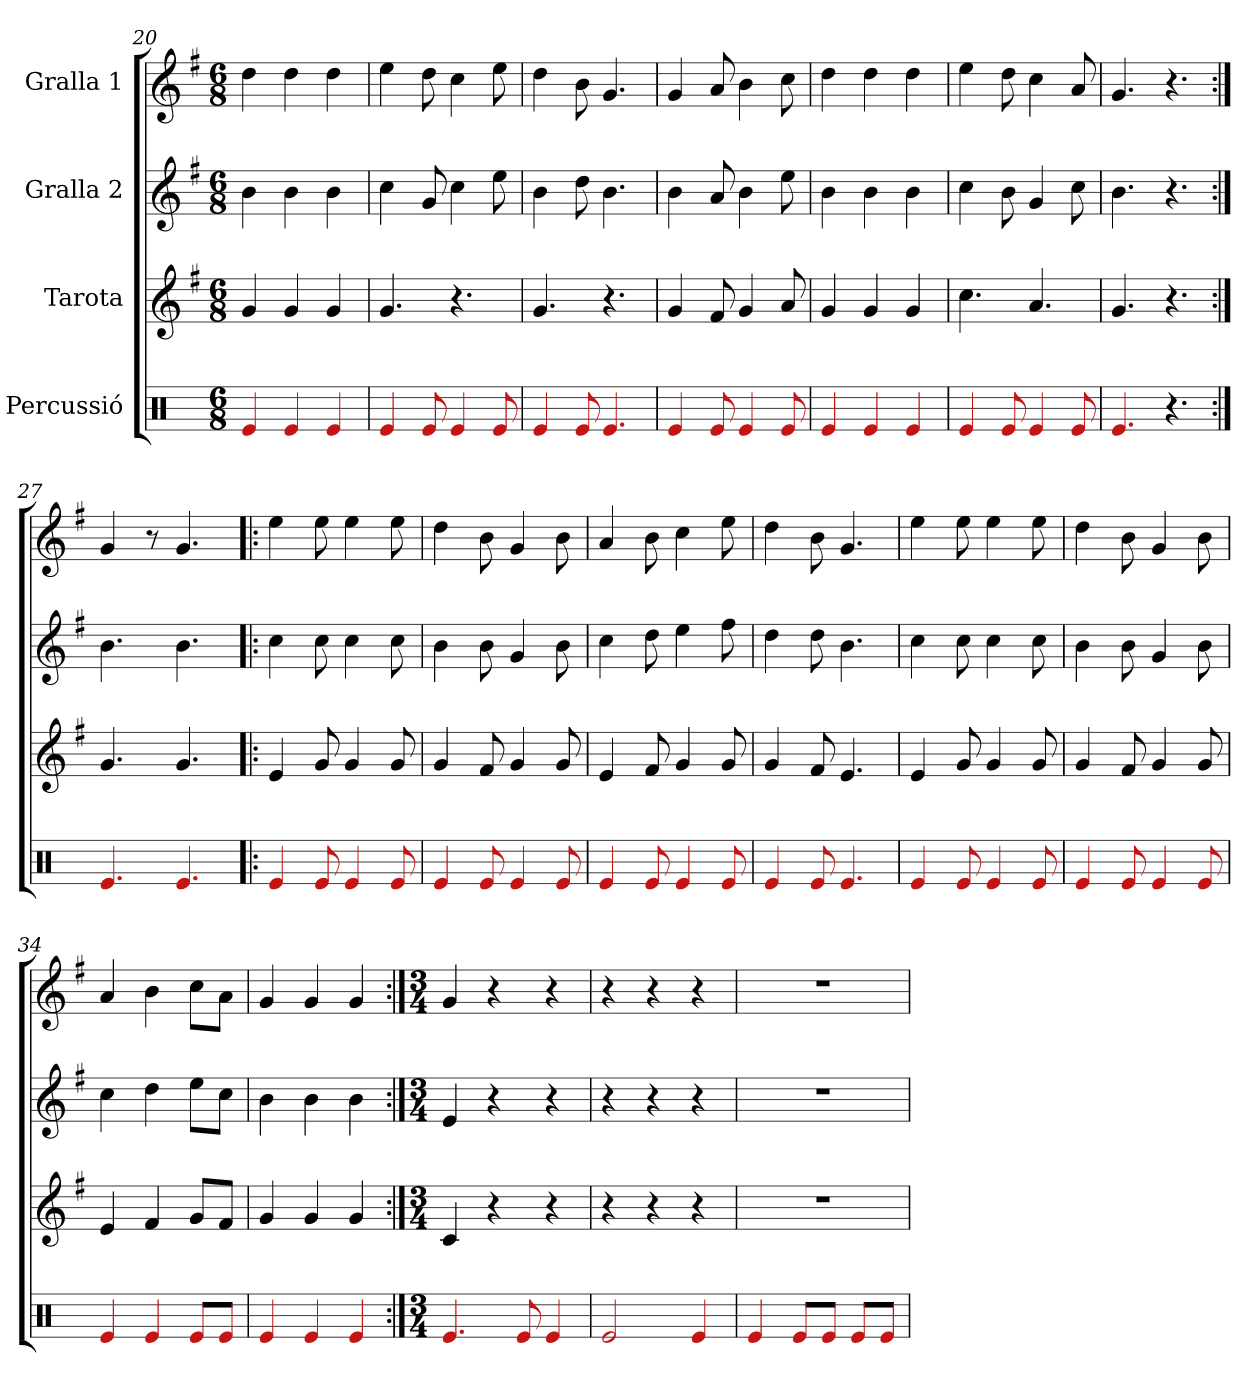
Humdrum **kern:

**kern	**kern	**kern	**kern
*part4	*part3	*part2	*part1
*staff4	*staff3	*staff2	*staff1
*I"Percussió	*I"Tarota	*I"Gralla 2	*I"Gralla 1
*clefX	*clefG2	*clefG2	*clefG2
*	*	*	*ITrd-7c-12
*k[]	*k[f#]	*k[f#]	*k[f#]
*	*G:	*G:	*G:
*M6/8	*M6/8	*M6/8	*M6/8
=20	=20	=20	=20
4e/	4g/	4b\	4ddd\
4e/	4g/	4b\	4ddd\
4e/	4g/	4b\	4ddd\
!!LO:LB:g=z
=21	=21	=21	=21
4e/	4.g/	4cc\	4eee\
8e/	.	8g/	8ddd\
4e/	4.r	4cc\	4ccc\
8e/	.	8ee\	8eee\
=22	=22	=22	=22
4e/	4.g/	4b\	4ddd\
8e/	.	8dd\	8bb\
4.e/	4.r	4.b\	4.gg/
=23	=23	=23	=23
4e/	4g/	4b\	4gg/
8e/	8f#/	8a/	8aa/
4e/	4g/	4b\	4bb\
8e/	8a/	8ee\	8ccc\
=24	=24	=24	=24
4e/	4g/	4b\	4ddd\
4e/	4g/	4b\	4ddd\
4e/	4g/	4b\	4ddd\
=25	=25	=25	=25
4e/	4.cc\	4cc\	4eee\
8e/	.	8b\	8ddd\
4e/	4.a/	4g/	4ccc\
8e/	.	8cc\	8aa/
!!LO:LB:g=z
=26	=26	=26	=26
4.e/	4.g/	4.b\	4.gg/
4.r	4.r	4.r	4.r
=27:|!	=27:|!	=27:|!	=27:|!
4.e/	4.g/	4.b\	4gg/
.	.	.	8r
4.e/	4.g/	4.b\	4.gg/
=28!|:	=28!|:	=28!|:	=28!|:
4e/	4e/	4cc\	4eee\
8e/	8g/	8cc\	8eee\
4e/	4g/	4cc\	4eee\
8e/	8g/	8cc\	8eee\
=29	=29	=29	=29
4e/	4g/	4b\	4ddd\
8e/	8f#/	8b\	8bb\
4e/	4g/	4g/	4gg/
8e/	8g/	8b\	8bb\
=30	=30	=30	=30
4e/	4e/	4cc\	4aa/
8e/	8f#/	8dd\	8bb\
4e/	4g/	4ee\	4ccc\
8e/	8g/	8ff#\	8eee\
!!LO:PB:g=z
=31	=31	=31	=31
4e/	4g/	4dd\	4ddd\
8e/	8f#/	8dd\	8bb\
4.e/	4.e/	4.b\	4.gg/
=32	=32	=32	=32
4e/	4e/	4cc\	4eee\
8e/	8g/	8cc\	8eee\
4e/	4g/	4cc\	4eee\
8e/	8g/	8cc\	8eee\
=33	=33	=33	=33
4e/	4g/	4b\	4ddd\
8e/	8f#/	8b\	8bb\
4e/	4g/	4g/	4gg/
8e/	8g/	8b\	8bb\
=34	=34	=34	=34
4e/	4e/	4cc\	4aa/
4e/	4f#/	4dd\	4bb\
8e/L	8g/L	8ee\L	8ccc\L
8e/J	8f#/J	8cc\J	8aa\J
=35	=35	=35	=35
4e/	4g/	4b\	4gg/
4e/	4g/	4b\	4gg/
4e/	4g/	4b\	4gg/
!!LO:LB:g=z
=36:|!	=36:|!	=36:|!	=36:|!
*M3/4	*M3/4	*M3/4	*M3/4
*	*	*	*MM100
4.e/	4c/	4e/	4gg/
.	4r	4r	4r
8e/	.	.	.
4e/	4r	4r	4r
=37	=37	=37	=37
2e/	4r	4r	4r
.	4r	4r	4r
4e/	4r	4r	4r
=38	=38	=38	=38
4e/	2.r	2.r	2.r
8e/L	.	.	.
8e/J	.	.	.
8e/L	.	.	.
8e/J	.	.	.
=	=	=	=
*-	*-	*-	*-
